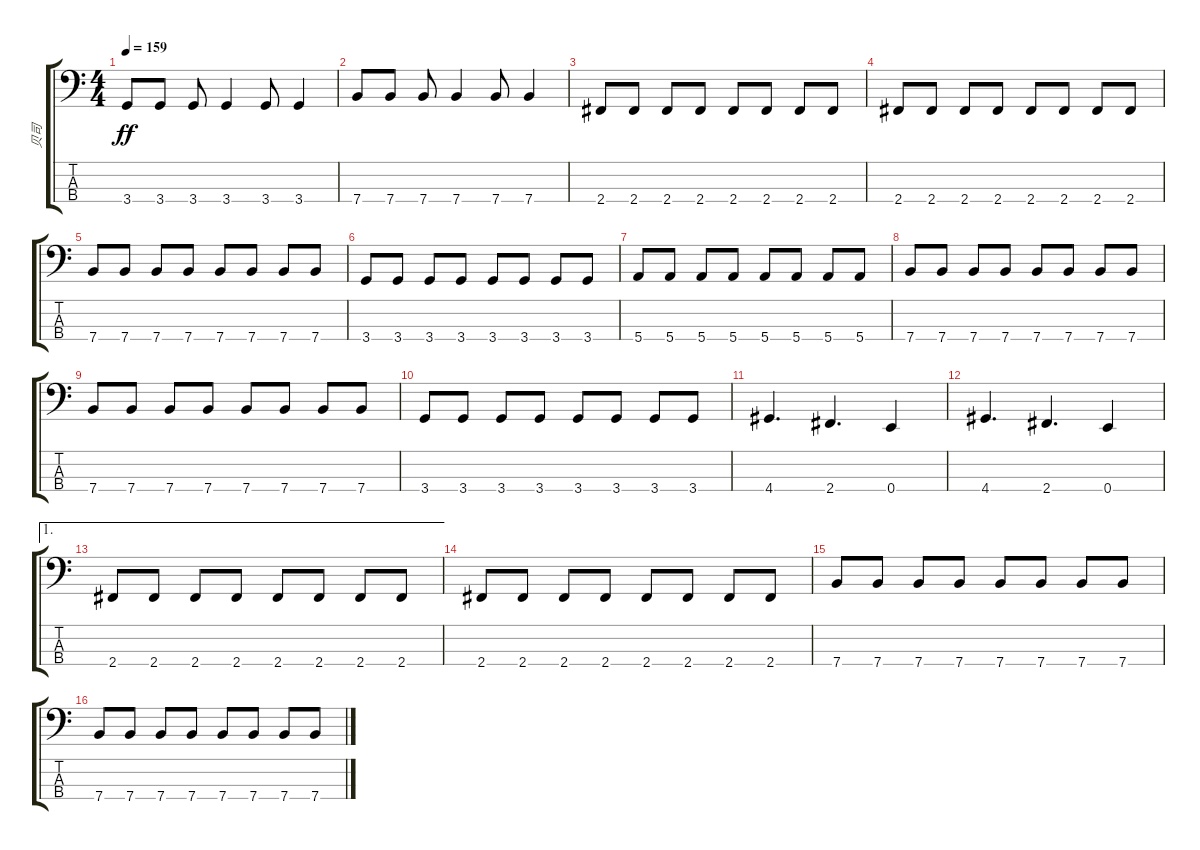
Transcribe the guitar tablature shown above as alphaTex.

\track ("贝司" "贝司") {instrument electricbassfinger}
\staff {score tabs}
\tuning (G2 D2 A1 E1) {hide}
\ts (4 4)
\tempo 159
\clef f4
\ks c
3.4.8{dy ff} 3.4.8 3.4.8 3.4.4 3.4.8 3.4.4 |
7.4.8 7.4.8 7.4.8 7.4.4 7.4.8 7.4.4 |
2.4.8 2.4.8 2.4.8 2.4.8 2.4.8 2.4.8 2.4.8 2.4.8 |
2.4.8 2.4.8 2.4.8 2.4.8 2.4.8 2.4.8 2.4.8 2.4.8 |
7.4.8 7.4.8 7.4.8 7.4.8 7.4.8 7.4.8 7.4.8 7.4.8 |
3.4.8 3.4.8 3.4.8 3.4.8 3.4.8 3.4.8 3.4.8 3.4.8 |
5.4.8 5.4.8 5.4.8 5.4.8 5.4.8 5.4.8 5.4.8 5.4.8 |
7.4.8 7.4.8 7.4.8 7.4.8 7.4.8 7.4.8 7.4.8 7.4.8 |
7.4.8 7.4.8 7.4.8 7.4.8 7.4.8 7.4.8 7.4.8 7.4.8 |
3.4.8 3.4.8 3.4.8 3.4.8 3.4.8 3.4.8 3.4.8 3.4.8 |
4.4.4{d} 2.4.4{d} 0.4.4 |
4.4.4{d} 2.4.4{d} 0.4.4 |
\ae 1
2.4.8 2.4.8 2.4.8 2.4.8 2.4.8 2.4.8 2.4.8 2.4.8 |
2.4.8 2.4.8 2.4.8 2.4.8 2.4.8 2.4.8 2.4.8 2.4.8 |
7.4.8 7.4.8 7.4.8 7.4.8 7.4.8 7.4.8 7.4.8 7.4.8 |
7.4.8 7.4.8 7.4.8 7.4.8 7.4.8 7.4.8 7.4.8 7.4.8
